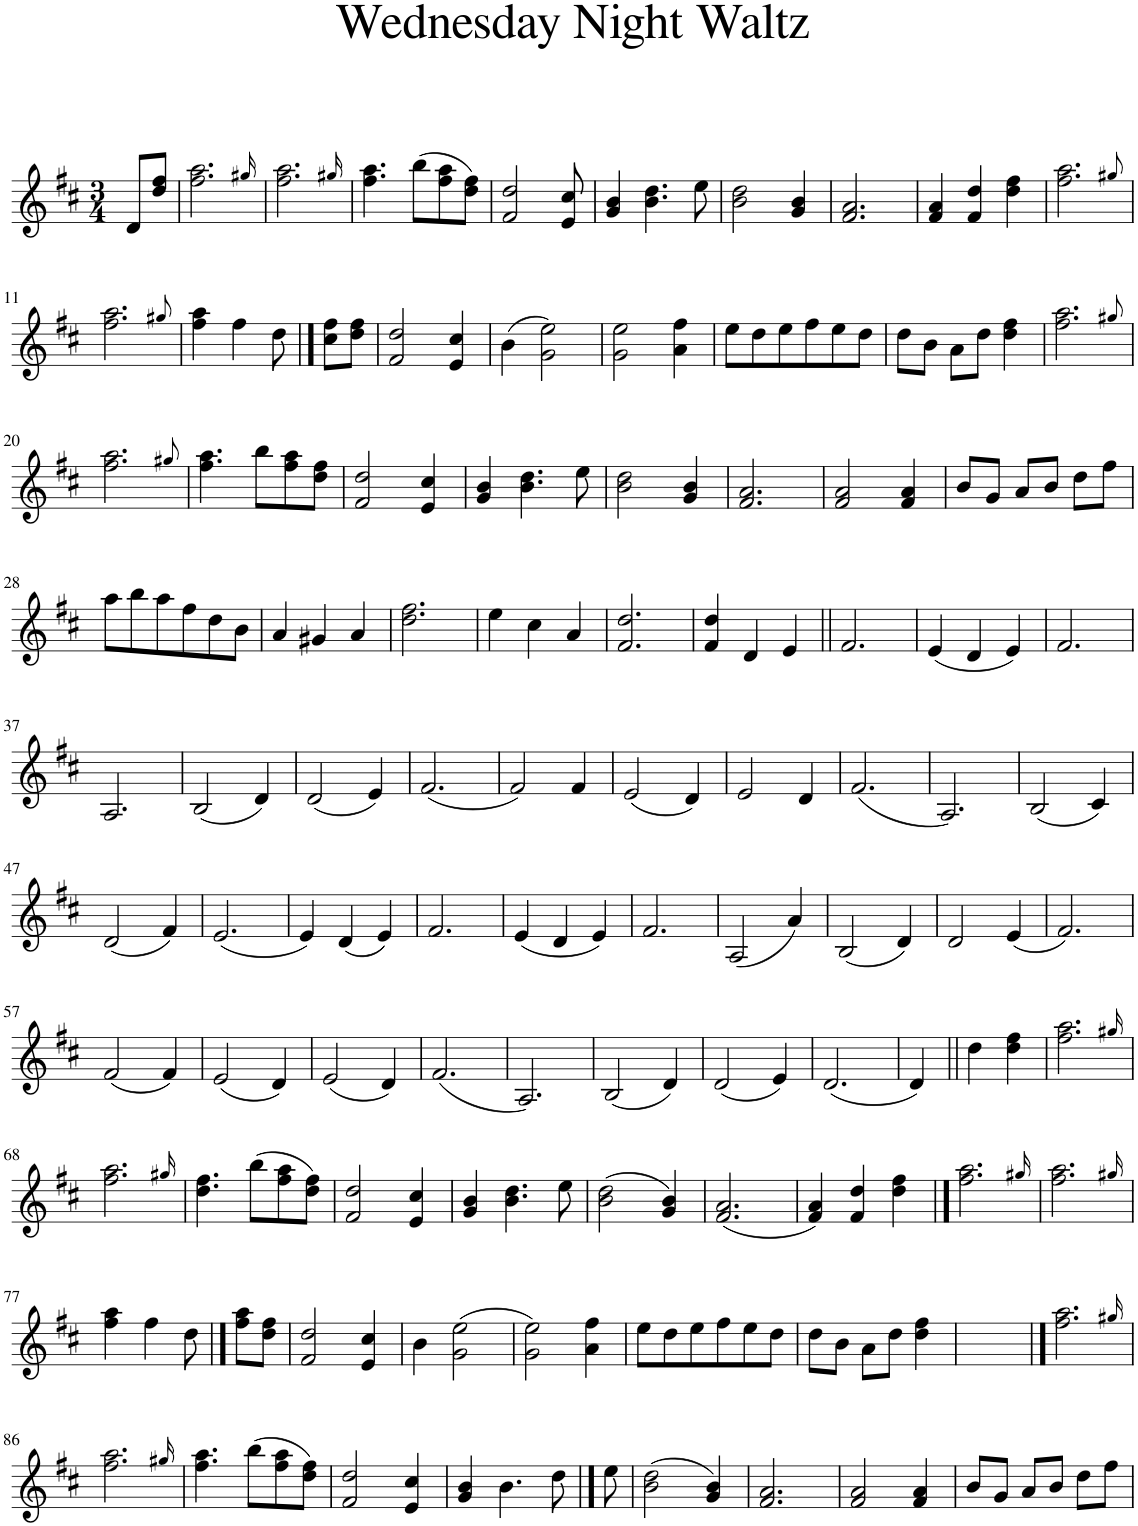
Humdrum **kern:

**kern
*part1
*staff1
*I"Piano
*I'Pno
*clefG2
*k[f#c#]
*D:
*M3/4
=1
8d/L
8dd/ 8ff#/J
=2
2.ff#\ 2.aa\
16qgg#X/
=3
2.ff#\ 2.aa\
16qgg#X/
=4
4.ff#\ 4.aa\
(8bb\L
8ff#\ 8aa\
8dd\ 8ff#\J)
=5
2f#/ 2dd/
8e/ 8cc#/
=6
4g/ 4b/
4.b\ 4.dd\
8ee\
=7
2b\ 2dd\
4g/ 4b/
=8
2.f#/ 2.a/
=9
4f#/ 4a/
4f#/ 4dd/
4dd\ 4ff#\
=10
2.ff#\ 2.aa\
8qgg#X/
!!LO:LB:g=z
=11
2.ff#\ 2.aa\
8qgg#X/
=12
4ff#\ 4aa\
4ff#\
8dd\
==13
8cc#\ 8ff#\L
8dd\ 8ff#\J
=14
2f#/ 2dd/
4e/ 4cc#/
=15
(4b\
2g\ 2ee\)
=16
2g\ 2ee\
4a\ 4ff#\
=17
8ee\L
8dd\
8ee\
8ff#\
8ee\
8dd\J
=18
8dd\L
8b\J
8a\L
8dd\J
4dd\ 4ff#\
=19
2.ff#\ 2.aa\
8qgg#X/
!!LO:LB:g=z
=20
2.ff#\ 2.aa\
8qgg#X/
=21
4.ff#\ 4.aa\
8bb\L
8ff#\ 8aa\
8dd\ 8ff#\J
=22
2f#/ 2dd/
4e/ 4cc#/
=23
4g/ 4b/
4.b\ 4.dd\
8ee\
=24
2b\ 2dd\
4g/ 4b/
=25
2.f#/ 2.a/
=26
2f#/ 2a/
4f#/ 4a/
=27
8b/L
8g/J
8a/L
8b/J
8dd\L
8ff#\J
!!LO:LB:g=z
=28
8aa\L
8bb\
8aa\
8ff#\
8dd\
8b\J
=29
4a/
4g#X/
4a/
=30
2.dd\ 2.ff#\
=31
4ee\
4cc#\
4a/
=32
2.f#/ 2.dd/
=33
4f#/ 4dd/
4d/
4e/
=34||
2.f#/
=35
(4e/
4d/
4e/)
=36
2.f#/
!!LO:LB:g=z
=37
2.A/
=38
(2B/
4d/)
=39
(2d/
4e/)
=40
(2.f#/
=41
2f#/)
4f#/
=42
(2e/
4d/)
=43
2e/
4d/
=44
(2.f#/
=45
2.A/)
=46
(2B/
4c#/)
!!LO:LB:g=z
=47
(2d/
4f#/)
=48
(2.e/
=49
4e/)
(4d/
4e/)
=50
2.f#/
=51
(4e/
4d/
4e/)
=52
2.f#/
=53
(2A/
4a/)
=54
(2B/
4d/)
=55
2d/
(4e/
=56
2.f#/)
!!LO:LB:g=z
=57
(2f#/
4f#/)
=58
(2e/
4d/)
=59
(2e/
4d/)
=60
(2.f#/
=61
2.A/)
=62
(2B/
4d/)
=63
(2d/
4e/)
=64
(2.d/
=65
4d/)
=66||
4dd\
4dd\ 4ff#\
=67
2.ff#\ 2.aa\
16qgg#X/
!!LO:LB:g=z
=68
2.ff#\ 2.aa\
16qgg#X/
=69
4.dd\ 4.ff#\
(8bb\L
8ff#\ 8aa\
8dd\ 8ff#\J)
=70
2f#/ 2dd/
4e/ 4cc#/
=71
4g/ 4b/
4.b\ 4.dd\
8ee\
=72
(2b\ 2dd\
4g/ 4b/)
=73
(2.f#/ 2.a/
=74
4f#/ 4a/)
4f#/ 4dd/
4dd\ 4ff#\
==75
2.ff#\ 2.aa\
16qgg#X/
=76
2.ff#\ 2.aa\
16qgg#X/
!!LO:LB:g=z
=77
4ff#\ 4aa\
4ff#\
8dd\
==78
8ff#\ 8aa\L
8dd\ 8ff#\J
=79
2f#/ 2dd/
4e/ 4cc#/
=80
4b\
(2g\ 2ee\
=81
2g\ 2ee\)
4a\ 4ff#\
=82
8ee\L
8dd\
8ee\
8ff#\
8ee\
8dd\J
=83
8dd\L
8b\J
8a\L
8dd\J
4dd\ 4ff#\
=84
2.ryy
==85
2.ff#\ 2.aa\
16qgg#X/
!!LO:LB:g=z
=86
2.ff#\ 2.aa\
16qgg#X/
=87
4.ff#\ 4.aa\
(8bb\L
8ff#\ 8aa\
8dd\ 8ff#\J)
=88
2f#/ 2dd/
4e/ 4cc#/
=89
4g/ 4b/
4.b\
8dd\
==90
8ee\
=91
(2b\ 2dd\
4g/ 4b/)
=92
2.f#/ 2.a/
=93
2f#/ 2a/
4f#/ 4a/
=94
8b/L
8g/J
8a/L
8b/J
8dd\L
8ff#\J
=
*-
